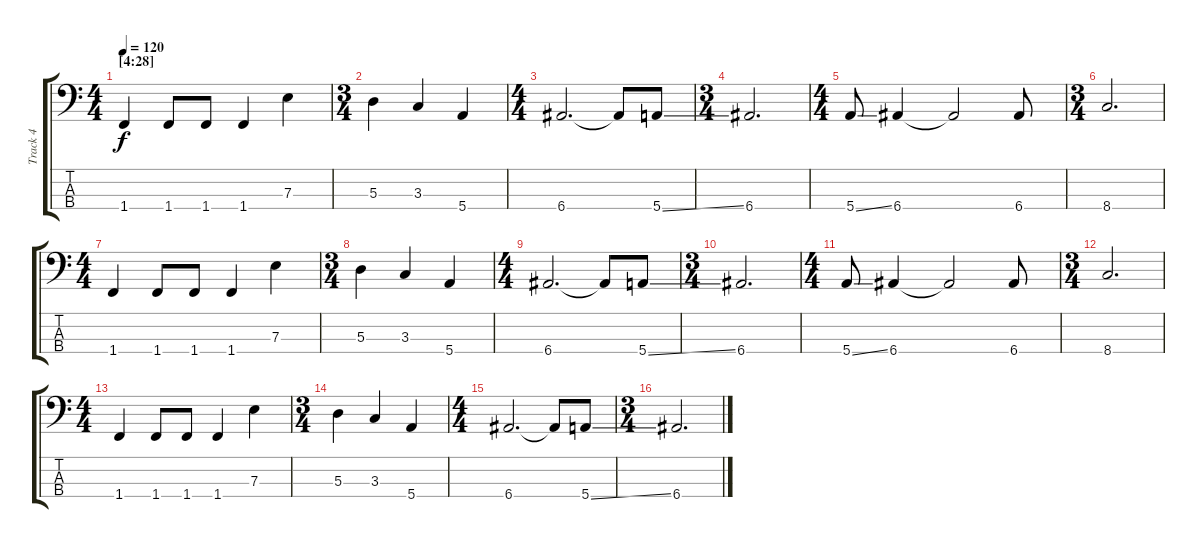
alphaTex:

\track ("Track 4" "Track 4") {instrument electricbassfinger}
\staff {score tabs}
\tuning (G2 D2 A1 E1) {hide}
\ts (4 4)
\section ("" "[4:28]")
\tempo 120
\clef f4
\ks c
1.4.4{dy f} 1.4.8 1.4.8 1.4.4 7.3.4 |
\ts (3 4)
5.3.4 3.3.4 5.4.4 |
\ts (4 4)
6.4.2{d} 6.4{t}.8 5.4{ss}.8 |
\ts (3 4)
6.4.2{d} |
\ts (4 4)
5.4{ss}.8 6.4.4 6.4{t}.2 6.4.8 |
\ts (3 4)
8.4.2{d} |
\ts (4 4)
1.4.4 1.4.8 1.4.8 1.4.4 7.3.4 |
\ts (3 4)
5.3.4 3.3.4 5.4.4 |
\ts (4 4)
6.4.2{d} 6.4{t}.8 5.4{ss}.8 |
\ts (3 4)
6.4.2{d} |
\ts (4 4)
5.4{ss}.8 6.4.4 6.4{t}.2 6.4.8 |
\ts (3 4)
8.4.2{d} |
\ts (4 4)
1.4.4 1.4.8 1.4.8 1.4.4 7.3.4 |
\ts (3 4)
5.3.4 3.3.4 5.4.4 |
\ts (4 4)
6.4.2{d} 6.4{t}.8 5.4{ss}.8 |
\ts (3 4)
6.4.2{d}
